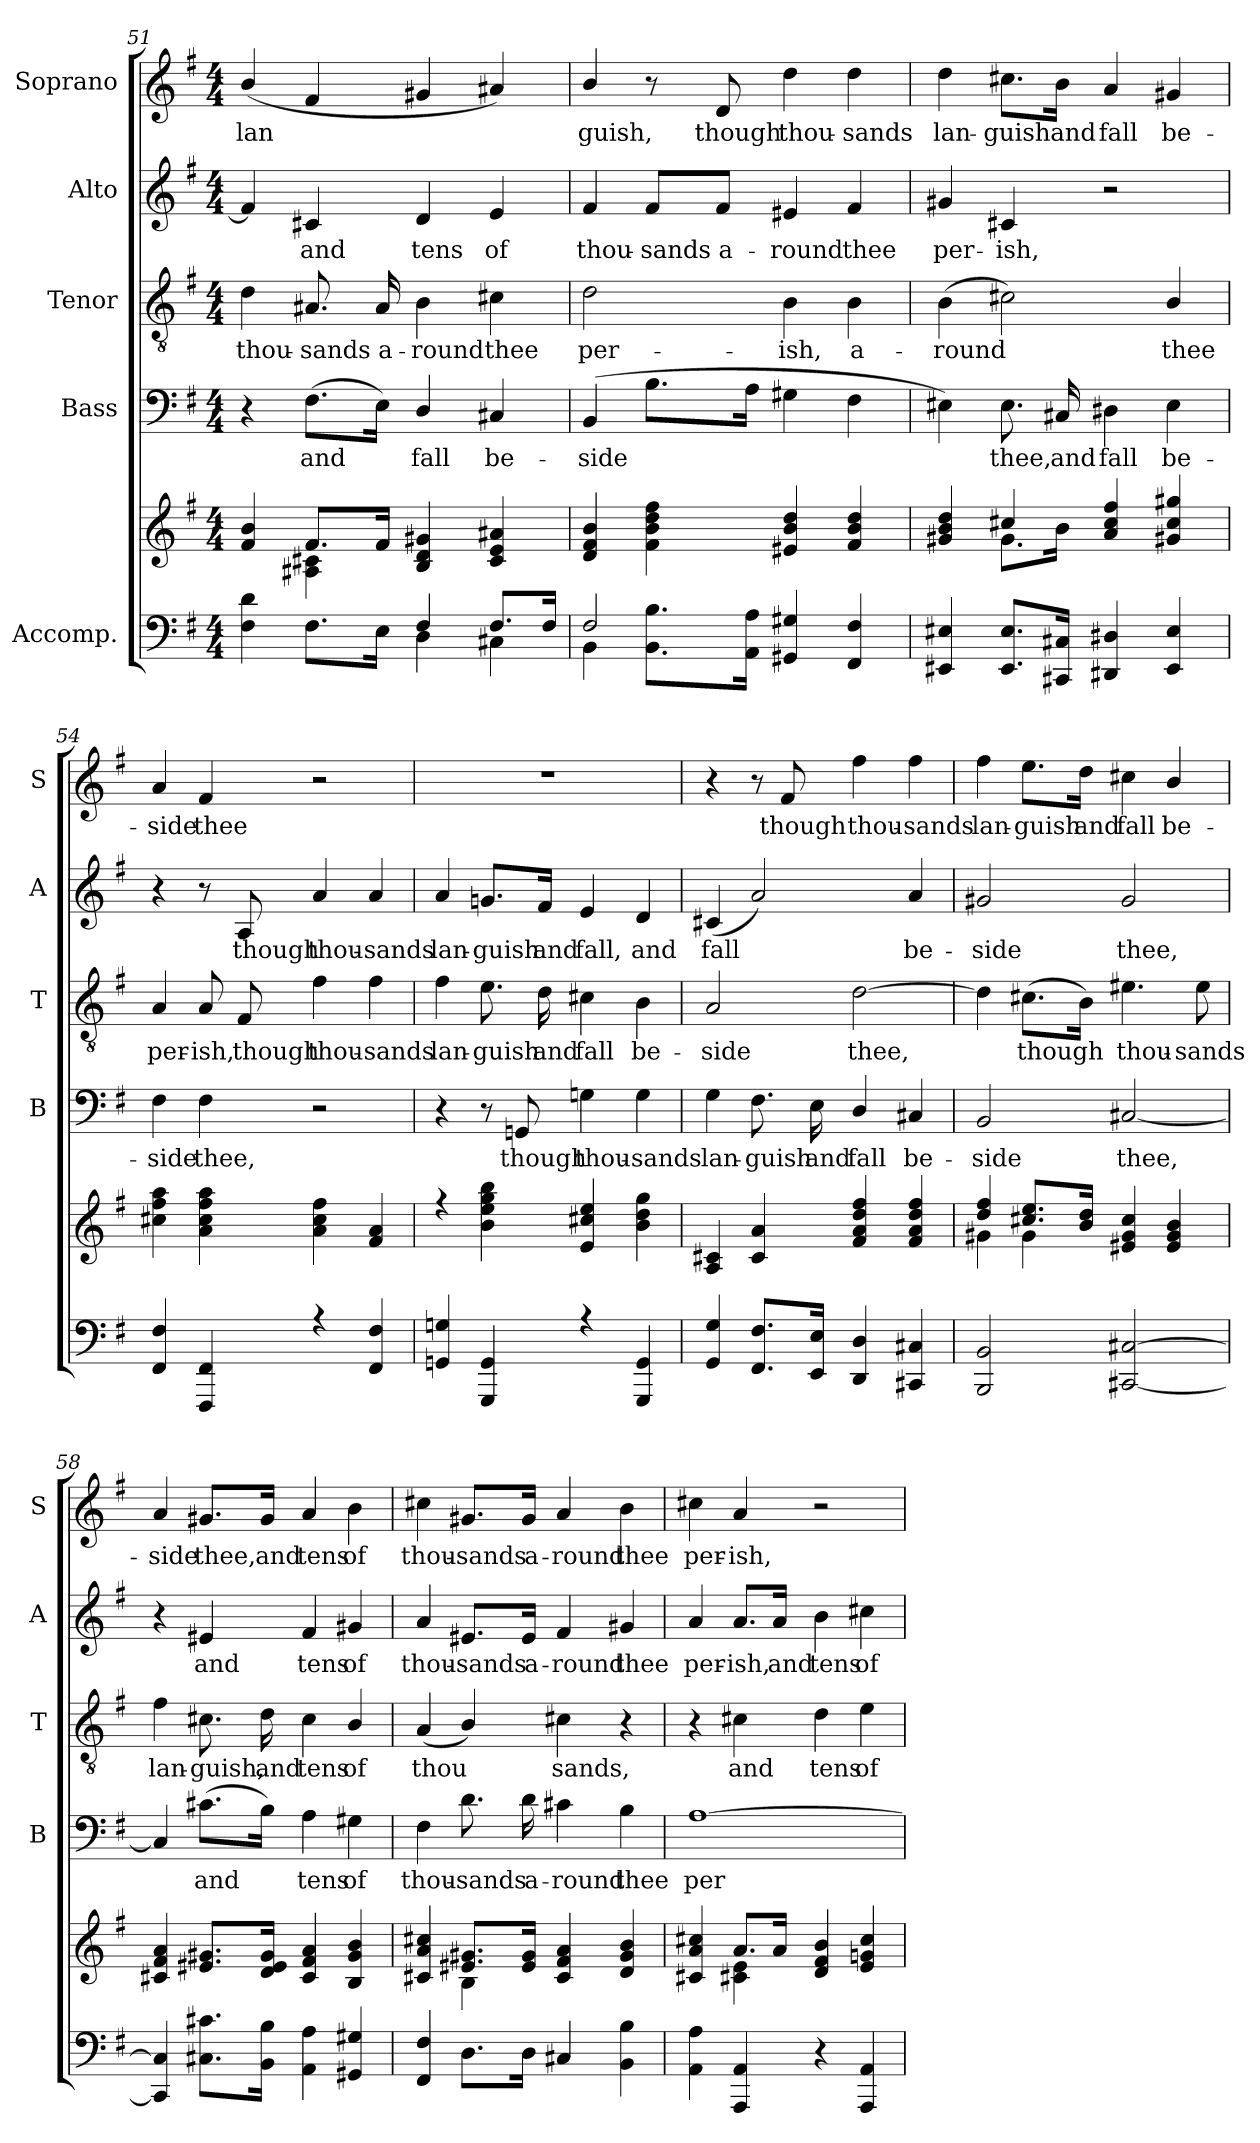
**kern	**kern	**kern	**text	**kern	**text	**kern	**text	**kern	**text
*part5	*part5	*part4	*part4	*part3	*part3	*part2	*part2	*part1	*part1
*staff6	*staff5	*staff4	*staff4	*staff3	*staff3	*staff2	*staff2	*staff1	*staff1
*I"Accomp.	*	*I"Bass	*	*I"Tenor	*	*I"Alto	*	*I"Soprano	*
*	*	*I'B	*	*I'T	*	*I'A	*	*I'S	*
*clefF4	*clefG2	*clefF4	*	*clefGv2	*	*clefG2	*	*clefG2	*
*k[f#]	*k[f#]	*k[f#]	*	*k[f#]	*	*k[f#]	*	*k[f#]	*
*G:	*G:	*G:	*	*G:	*	*G:	*	*G:	*
*M4/4	*M4/4	*M4/4	*	*M4/4	*	*M4/4	*	*M4/4	*
=51	=51	=51	=51	=51	=51	=51	=51	=51	=51
*^	*^	*	*	*	*	*	*	*	*
!	!	!	!	!	!	!	!LO:LY:b	!	!	!	!LO:LY:b
4F#\ 4d\	2ryy	4f#/ 4b/	4ryy	4r	.	4d\	thou-	4f#/]	.	(<4b/	lan­
!	!	!	!	!	!LO:LY:b	!	!LO:LY:b	!	!LO:LY:b	!	!
8.F#\L	.	8.f#/L	4A#X\ 4c#X\	(>8.F#\L	and	8.A#X/	-sands	4c#X/	and	4f#/	.
!	!	!	!	!	!	!	!LO:LY:b	!	!	!	!
16E\Jk	.	16f#/Jk	.	16E\Jk)	.	16A#/	a-	.	.	.	.
!	!	!	!	!	!LO:LY:b	!	!LO:LY:b	!	!LO:LY:b	!	!
4F#/	4D\	4B/ 4d/ 4g#X/	2ryy	4D/	fall	4B\	-round	4d/	tens	4g#X/	.
!	!	!	!	!	!LO:LY:b	!	!LO:LY:b	!	!LO:LY:b	!	!
8.F#/L	4C#X\	4c#/ 4e/ 4a#X/	.	4C#X/	be-	4c#X\	thee	4e/	of	4a#X/)	.
16F#/Jk	.	.	.	.	.	.	.	.	.	.	.
!!LO:LB:g=z
=52	=52	=52	=52	=52	=52	=52	=52	=52	=52	=52	=52
!	!	!	!	!	!LO:LY:b	!	!LO:LY:b	!	!LO:LY:b	!	!LO:LY:b
2F#/	4BB\	4d/ 4f#/ 4b/	1ryy	(>4BB/	-side	2d\	per-	4f#/	thou-	4b/	guish,
!	!	!	!	!	!	!	!	!	!LO:LY:b	!	!
.	8.BB\ 8.B\L	4f#\ 4b\ 4dd\ 4ff#\	.	8.B\L	.	.	.	8f#/L	-sands	8r	.
!	!	!	!	!	!	!	!	!	!LO:LY:b	!	!LO:LY:b
.	.	.	.	.	.	.	.	8f#/J	a-	8d/	though
.	16AA\ 16A\Jk	.	.	16A\Jk	.	.	.	.	.	.	.
!	!	!	!	!	!	!	!LO:LY:b	!	!LO:LY:b	!	!LO:LY:b
4GG#X/ 4G#X/	2ryy	4e#X/ 4b/ 4dd/	.	4G#X\	.	4B\	-ish,	4e#X/	-round	4dd\	thou-
!	!	!	!	!	!	!	!LO:LY:b	!	!LO:LY:b	!	!LO:LY:b
4FF#/ 4F#/	.	4f#/ 4b/ 4dd/	.	4F#\	.	4B\	a-	4f#/	thee	4dd\	-sands
=53	=53	=53	=53	=53	=53	=53	=53	=53	=53	=53	=53
!	!	!	!	!	!	!	!LO:LY:b	!	!LO:LY:b	!	!LO:LY:b
4EE#X/ 4E#X/	1ryy	4g#X/ 4b/ 4dd/	4ryy	4E#X\)	.	(>4B\	-round	4g#X/	per-	4dd\	lan-
!	!	!	!	!	!LO:LY:b	!	!	!	!LO:LY:b	!	!LO:LY:b
8.EE#/ 8.E#/L	.	4cc#X/	8.g#\L	8.E#\	thee,	2c#X\)	.	4c#X/	-ish,	8.cc#X\L	-guish
!	!	!	!	!	!LO:LY:b	!	!	!	!	!	!LO:LY:b
16CC#X/ 16C#X/Jk	.	.	16b\Jk	16C#X/	and	.	.	.	.	16b\Jk	and
!	!	!	!	!	!LO:LY:b	!	!	!	!	!	!LO:LY:b
4DD#X/ 4D#X/	.	4a/ 4cc#/ 4ff#/	2ryy	4D#X\	fall	.	.	2r	.	4a/	fall
!	!	!	!	!	!LO:LY:b	!	!LO:LY:b	!	!	!	!LO:LY:b
4EE#/ 4E#/	.	4g#X/ 4cc#/ 4gg#X/	.	4E#\	be-	4B/	thee	.	.	4g#X/	be-
=54	=54	=54	=54	=54	=54	=54	=54	=54	=54	=54	=54
!	!	!	!	!	!LO:LY:b	!	!LO:LY:b	!	!	!	!LO:LY:b
4FF#/ 4F#/	1ryy	4cc#X\ 4ff#\ 4aa\	1ryy	4F#\	-side	4A/	per-	4r	.	4a/	-side
!	!	!	!	!	!LO:LY:b	!	!LO:LY:b	!	!	!	!LO:LY:b
4FFF#/ 4FF#/	.	4a\ 4cc#\ 4ff#\ 4aa\	.	4F#\	thee,	8A/	-ish,	8r	.	4f#/	thee
!	!	!	!	!	!	!	!LO:LY:b	!	!LO:LY:b	!	!
.	.	.	.	.	.	8F#/	though	8A/	though	.	.
!	!	!	!	!	!	!	!LO:LY:b	!	!LO:LY:b	!	!
4r	.	4a\ 4cc#\ 4ff#\	.	2r	.	4f#\	thou-	4a/	thou-	2r	.
!	!	!	!	!	!	!	!LO:LY:b	!	!LO:LY:b	!	!
4FF#/ 4F#/	.	4f#/ 4a/	.	.	.	4f#\	-sands	4a/	-sands	.	.
=55	=55	=55	=55	=55	=55	=55	=55	=55	=55	=55	=55
!	!	!	!	!	!	!	!LO:LY:b	!	!LO:LY:b	!	!
4GGni/ 4Gni/	1ryy	4r	1ryy	4r	.	4f#\	lan-	4a/	lan-	1r	.
!	!	!	!	!	!	!	!LO:LY:b	!	!LO:LY:b	!	!
4GGG/ 4GG/	.	4b\ 4ee\ 4gg\ 4bb\	.	8r	.	8.e\	-guish	8.gni/L	-guish	.	.
!	!	!	!	!	!LO:LY:b	!	!	!	!	!	!
.	.	.	.	8GGni/	though	.	.	.	.	.	.
!	!	!	!	!	!	!	!LO:LY:b	!	!LO:LY:b	!	!
.	.	.	.	.	.	16d\	and	16f#/Jk	and	.	.
!	!	!	!	!	!LO:LY:b	!	!LO:LY:b	!	!LO:LY:b	!	!
4r	.	4e/ 4cc#X/ 4ee/	.	4Gni\	thou-	4c#X\	fall	4e/	fall,	.	.
!	!	!	!	!	!LO:LY:b	!	!LO:LY:b	!	!LO:LY:b	!	!
4GGG/ 4GG/	.	4b\ 4dd\ 4gg\	.	4G\	-sands	4B\	be-	4d/	and	.	.
*v	*v	*	*	*	*	*	*	*	*	*	*
!!LO:LB:g=z
=56	=56	=56	=56	=56	=56	=56	=56	=56	=56	=56
!	!	!	!	!LO:LY:b	!	!LO:LY:b	!	!LO:LY:b	!	!
4GG/ 4G/	4A/ 4c#X/	1ryy	4G\	lan-	2A/	-side	(<4c#X/	fall	4r	.
!	!	!	!	!LO:LY:b	!	!	!	!	!	!
8.FF#/ 8.F#/L	4c#/ 4a/	.	8.F#\	-guish	.	.	2a/)	.	8r	.
!	!	!	!	!	!	!	!	!	!	!LO:LY:b
.	.	.	.	.	.	.	.	.	8f#/	though
!	!	!	!	!LO:LY:b	!	!	!	!	!	!
16EE/ 16E/Jk	.	.	16E\	and	.	.	.	.	.	.
!	!	!	!	!LO:LY:b	!	!LO:LY:b	!	!	!	!LO:LY:b
4DD/ 4D/	4f#/ 4a/ 4dd/ 4ff#/	.	4D/	fall	[2d\	thee,	.	.	4ff#\	thou-
!	!	!	!	!LO:LY:b	!	!	!	!LO:LY:b	!	!LO:LY:b
4CC#X/ 4C#X/	4f#/ 4a/ 4dd/ 4ff#/	.	4C#X/	be-	.	.	4a/	be-	4ff#\	-sands
=57	=57	=57	=57	=57	=57	=57	=57	=57	=57	=57
!	!	!	!	!LO:LY:b	!	!	!	!LO:LY:b	!	!LO:LY:b
2BBB/ 2BB/	4dd/ 4ff#/	4g#X\	2BB/	-side	4d\]	.	2g#X/	-side	4ff#\	lan-
!	!	!	!	!	!	!LO:LY:b	!	!	!	!LO:LY:b
.	8.cc#X/ 8.ee/L	4g#\	.	.	(>8.c#X\L	though	.	.	8.ee\L	-guish
!	!	!	!	!	!	!	!	!	!	!LO:LY:b
.	16b/ 16dd/Jk	.	.	.	16B\Jk)	.	.	.	16dd\Jk	and
!	!	!	!	!LO:LY:b	!	!LO:LY:b	!	!LO:LY:b	!	!LO:LY:b
[2CC#X/ [2C#X/	4e#X/ 4g#/ 4cc#/	2ryy	[2C#X/	thee,	4.e#X\	thou-	2g#/	thee,	4cc#X\	fall
!	!	!	!	!	!	!	!	!	!	!LO:LY:b
.	4e#/ 4g#/ 4b/	.	.	.	.	.	.	.	4b/	be-
!	!	!	!	!	!	!LO:LY:b	!	!	!	!
.	.	.	.	.	8e#\	-sands	.	.	.	.
=58	=58	=58	=58	=58	=58	=58	=58	=58	=58	=58
!	!	!	!	!	!	!LO:LY:b	!	!	!	!LO:LY:b
4CC#/] 4C#/]	4c#X/ 4f#/ 4a/	1ryy	4C#/]	.	4f#\	lan-	4r	.	4a/	-side
!	!	!	!	!LO:LY:b	!	!LO:LY:b	!	!LO:LY:b	!	!LO:LY:b
8.C#\ 8.c#X\L	8.e#X/ 8.g#X/L	.	(>8.c#X\L	and	8.c#X\	-guish,	4e#X/	and	8.g#X/L	thee,
!	!	!	!	!	!	!LO:LY:b	!	!	!	!LO:LY:b
16BB\ 16B\Jk	16d/ 16e#/ 16g#/Jk	.	16B\Jk)	.	16d\	and	.	.	16g#/Jk	and
!	!	!	!	!LO:LY:b	!	!LO:LY:b	!	!LO:LY:b	!	!LO:LY:b
4AA\ 4A\	4c#/ 4f#/ 4a/	.	4A\	tens	4c#\	tens	4f#/	tens	4a/	tens
!	!	!	!	!LO:LY:b	!	!LO:LY:b	!	!LO:LY:b	!	!LO:LY:b
4GG#X/ 4G#X/	4B/ 4g#/ 4b/	.	4G#X\	of	4B/	of	4g#X/	of	4b\	of
=59	=59	=59	=59	=59	=59	=59	=59	=59	=59	=59
!	!	!	!	!LO:LY:b	!	!LO:LY:b	!	!LO:LY:b	!	!LO:LY:b
4FF#/ 4F#/	4c#X/ 4a/ 4cc#X/	4ryy	4F#\	thou-	(<4A/	thou­	4a/	thou-	4cc#X\	thou-
!	!	!	!	!LO:LY:b	!	!	!	!LO:LY:b	!	!LO:LY:b
8.D\L	8.e#X/ 8.g#X/L	4B\	8.d\	-sands	4B/)	.	8.e#X/L	-sands	8.g#X/L	-sands
!	!	!	!	!LO:LY:b	!	!	!	!LO:LY:b	!	!LO:LY:b
16D\Jk	16e#/ 16g#/Jk	.	16d\	a-	.	.	16e#/Jk	a-	16g#/Jk	a-
!	!	!	!	!LO:LY:b	!	!LO:LY:b	!	!LO:LY:b	!	!LO:LY:b
4C#X/	4c#/ 4f#/ 4a/	2ryy	4c#X\	-round	4c#X\	sands,	4f#/	-round	4a/	-round
!	!	!	!	!LO:LY:b	!	!	!	!LO:LY:b	!	!LO:LY:b
4BB\ 4B\	4d/ 4g#/ 4b/	.	4B\	thee	4r	.	4g#X/	thee	4b\	thee
!!LO:PB:g=z
=60	=60	=60	=60	=60	=60	=60	=60	=60	=60	=60
!	!	!	!	!LO:LY:b	!	!	!	!LO:LY:b	!	!LO:LY:b
4AA\ 4A\	4c#X/ 4a/ 4cc#X/	4ryy	[1A	per­	4r	.	4a/	per-	4cc#X\	per-
!	!	!	!	!	!	!LO:LY:b	!	!LO:LY:b	!	!LO:LY:b
4AAA/ 4AA/	8.a/L	4c#X\ 4e\	.	.	4c#X\	and	8.a/L	-ish,	4a/	-ish,
!	!	!	!	!	!	!	!	!LO:LY:b	!	!
.	16a/Jk	.	.	.	.	.	16a/Jk	and	.	.
!	!	!	!	!	!	!LO:LY:b	!	!LO:LY:b	!	!
4r	4d/ 4f#/ 4b/	2ryy	.	.	4d\	tens	4b\	tens	2r	.
!	!	!	!	!	!	!LO:LY:b	!	!LO:LY:b	!	!
4AAA/ 4AA/	4e/ 4gni/ 4cc#/	.	.	.	4e\	of	4cc#X\	of	.	.
*	*v	*v	*	*	*	*	*	*	*	*
=	=	=	=	=	=	=	=	=	=
*-	*-	*-	*-	*-	*-	*-	*-	*-	*-
